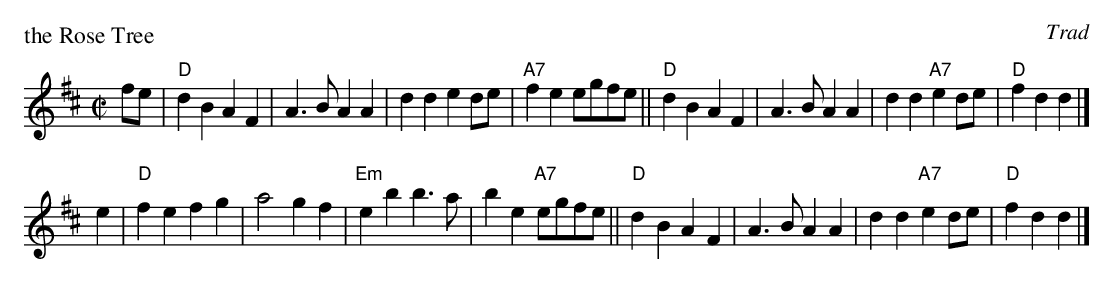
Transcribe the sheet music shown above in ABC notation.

X:1
P: the Rose Tree
O: Trad
M: C|
L: 1/4
K: D
f/e/ | "D"dB AF | A>B AA | dd ed/e/ | "A7"fe e/g/f/e/ \
    || "D"dB AF | A>B AA | dd "A7"ed/e/ | "D"fd d |]
   e | "D"fe fg | a2 gf | "Em"eb b>a | be "A7"e/g/f/e/ \
    || "D"dB A F | A>B AA | dd "A7"ed/e/ | "D"fd d |]
